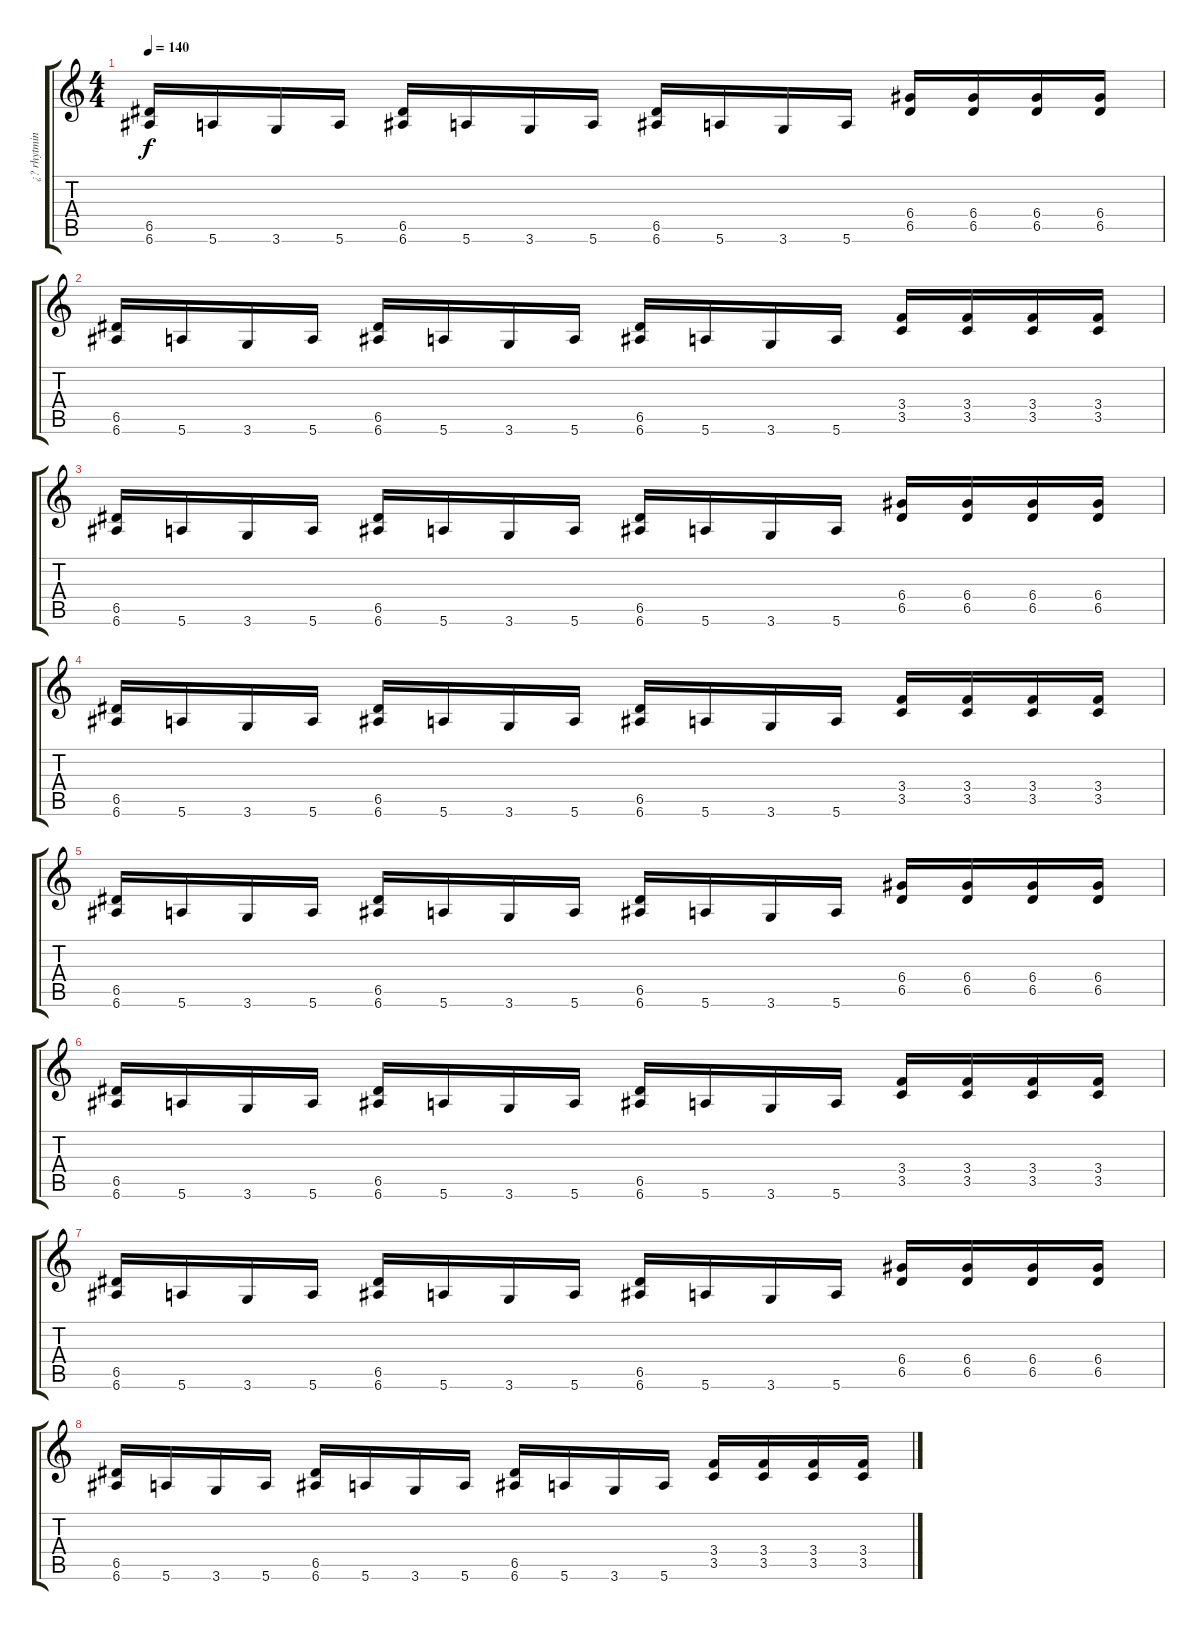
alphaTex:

\track ("¿? rhytming" "¿? rhytmin") {instrument distortionguitar}
\staff {score tabs}
\tuning (E4 B3 G3 D3 A2 E2) {hide}
\ts (4 4)
\tempo 140
\clef g2
\ks c
(6.5 6.6).16{dy f} 5.6.16 3.6.16 5.6.16 (6.5 6.6).16 5.6.16 3.6.16 5.6.16 (6.5 6.6).16 5.6.16 3.6.16 5.6.16 (6.4 6.5).16 (6.4 6.5).16 (6.4 6.5).16 (6.4 6.5).16 |
(6.5 6.6).16 5.6.16 3.6.16 5.6.16 (6.5 6.6).16 5.6.16 3.6.16 5.6.16 (6.5 6.6).16 5.6.16 3.6.16 5.6.16 (3.4 3.5).16 (3.4 3.5).16 (3.4 3.5).16 (3.4 3.5).16 |
(6.5 6.6).16 5.6.16 3.6.16 5.6.16 (6.5 6.6).16 5.6.16 3.6.16 5.6.16 (6.5 6.6).16 5.6.16 3.6.16 5.6.16 (6.4 6.5).16 (6.4 6.5).16 (6.4 6.5).16 (6.4 6.5).16 |
(6.5 6.6).16 5.6.16 3.6.16 5.6.16 (6.5 6.6).16 5.6.16 3.6.16 5.6.16 (6.5 6.6).16 5.6.16 3.6.16 5.6.16 (3.4 3.5).16 (3.4 3.5).16 (3.4 3.5).16 (3.4 3.5).16 |
(6.5 6.6).16 5.6.16 3.6.16 5.6.16 (6.5 6.6).16 5.6.16 3.6.16 5.6.16 (6.5 6.6).16 5.6.16 3.6.16 5.6.16 (6.4 6.5).16 (6.4 6.5).16 (6.4 6.5).16 (6.4 6.5).16 |
(6.5 6.6).16 5.6.16 3.6.16 5.6.16 (6.5 6.6).16 5.6.16 3.6.16 5.6.16 (6.5 6.6).16 5.6.16 3.6.16 5.6.16 (3.4 3.5).16 (3.4 3.5).16 (3.4 3.5).16 (3.4 3.5).16 |
(6.5 6.6).16 5.6.16 3.6.16 5.6.16 (6.5 6.6).16 5.6.16 3.6.16 5.6.16 (6.5 6.6).16 5.6.16 3.6.16 5.6.16 (6.4 6.5).16 (6.4 6.5).16 (6.4 6.5).16 (6.4 6.5).16 |
(6.5 6.6).16 5.6.16 3.6.16 5.6.16 (6.5 6.6).16 5.6.16 3.6.16 5.6.16 (6.5 6.6).16 5.6.16 3.6.16 5.6.16 (3.4 3.5).16 (3.4 3.5).16 (3.4 3.5).16 (3.4 3.5).16
